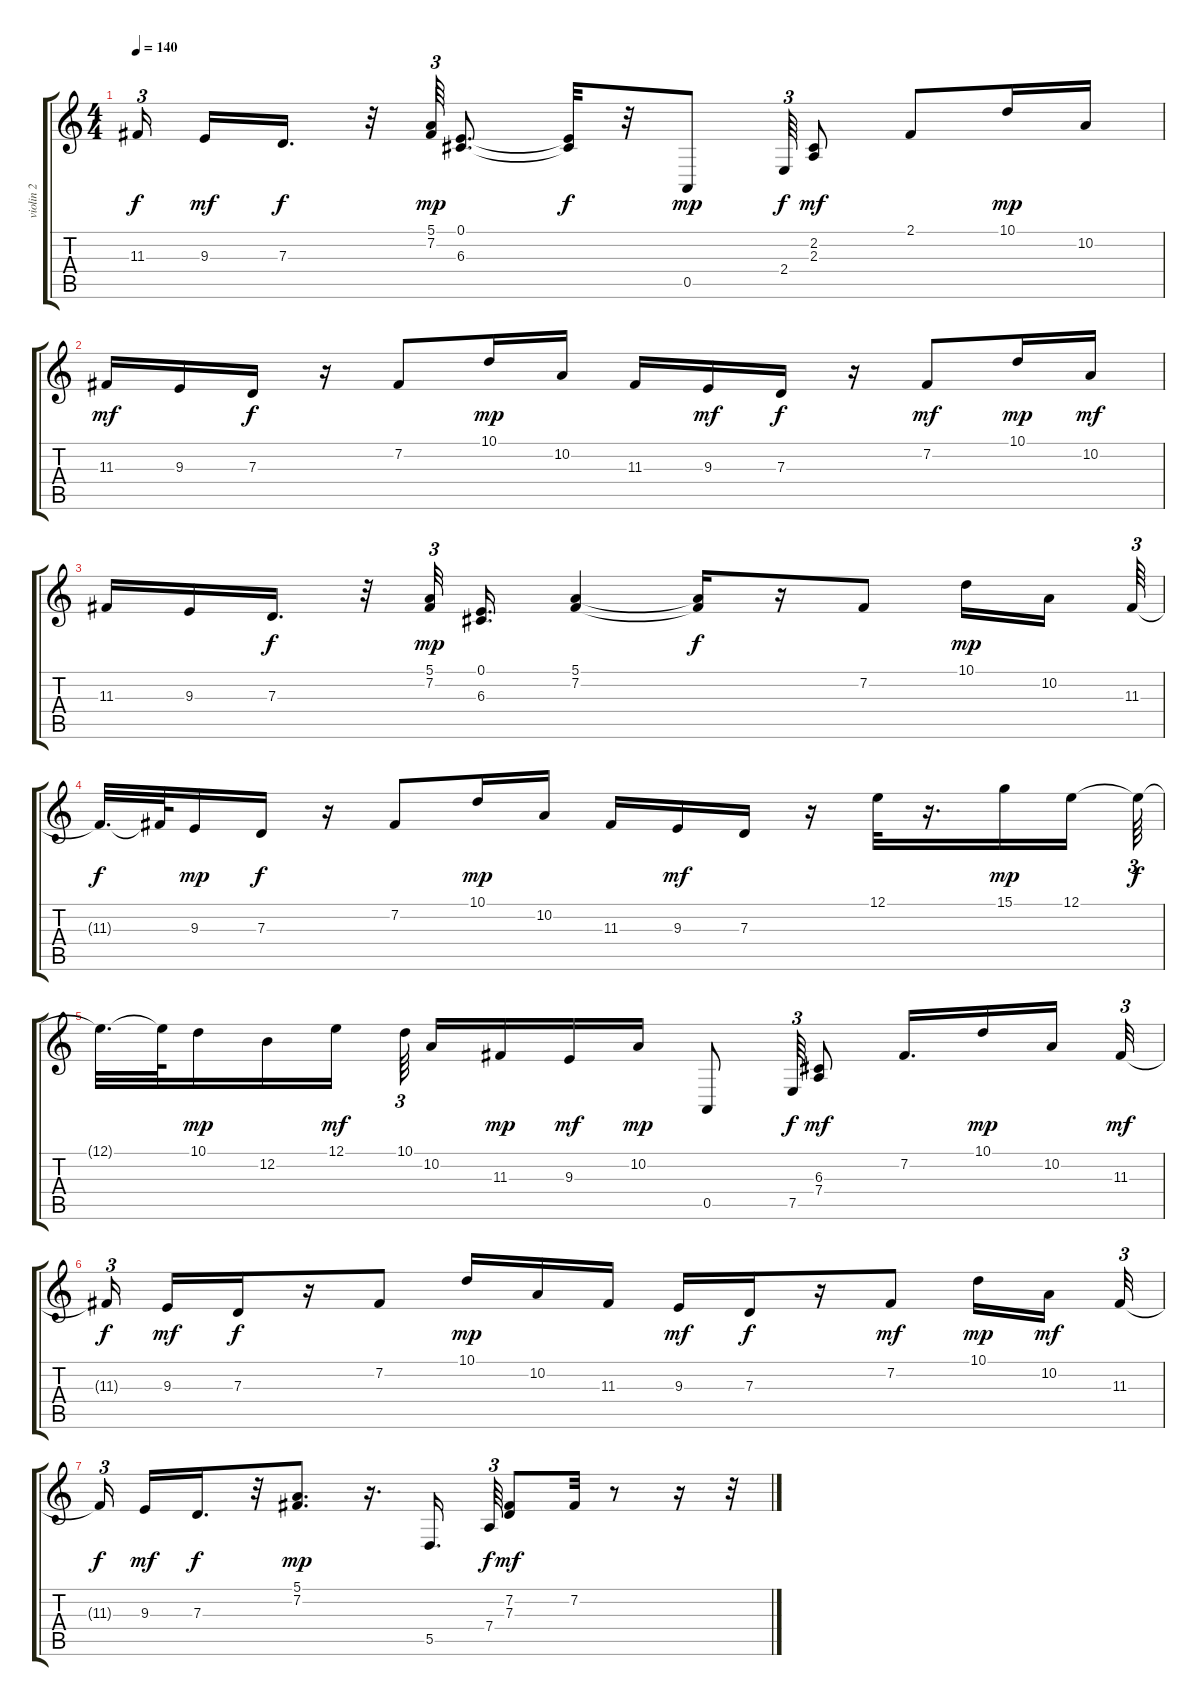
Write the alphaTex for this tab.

\track ("violin 2" "violin 2") {instrument violin}
\staff {score tabs}
\tuning (E4 B3 G3 D3 A2 E2) {hide}
\ts (4 4)
\tempo 140
\clef g2
\ks c
11.3{t}.16{tu (3 2) dy f beam splitsecondary} 9.3.16{dy mf} 7.3.16{d dy f} r.32 (5.1 7.2).64{tu (3 2) dy mp} (0.1 6.3).8{d} (0.1{t} 6.3{t}).32{dy f} r.32 0.5.8{dy mp instrument acousticguitarsteel} 2.4.64{tu (3 2) dy f} (2.2 2.3).8{dy mf} 2.1.8{instrument violin} 10.1.16{dy mp} 10.2.16 |
11.3.16{dy mf} 9.3.16 7.3.16{dy f} r.16 7.2.8 10.1.16{dy mp} 10.2.16 11.3.16 9.3.16{dy mf} 7.3.16{dy f} r.16 7.2.8{dy mf} 10.1.16{dy mp} 10.2.16{dy mf} |
11.3.16 9.3.16 7.3.16{d dy f} r.32 (5.1 7.2).32{tu (3 2) dy mp} (0.1 6.3).16{d} (5.1 7.2).4 (5.1{t} 7.2{t}).16{dy f} r.16 7.2.8 10.1.16{dy mp} 10.2.16{beam splitsecondary} 11.3.64{tu (3 2)} |
11.3{t}.32{d dy f} 11.3{t}.64 9.3.16{dy mp} 7.3.16{dy f} r.16 7.2.8 10.1.16{dy mp} 10.2.16 11.3.16 9.3.16{dy mf} 7.3.16 r.16 12.1.32 r.16{d} 15.1.16{dy mp} 12.1.16 12.1{t}.64{tu (3 2) dy f} |
12.1{t}.32{d} 12.1{t}.64 10.1.16{dy mp} 12.2.16 12.1.16{dy mf} 10.1.64{tu (3 2) beam splitsecondary} 10.2.16 11.3.16{dy mp} 9.3.16{dy mf} 10.2.16{dy mp} 0.5.8{instrument acousticguitarsteel} 7.5.64{tu (3 2) dy f} (6.3 7.4).8{dy mf} 7.2.16{d instrument violin} 10.1.16{dy mp volume 12} 10.2.16{beam splitsecondary} 11.3.32{tu (3 2) dy mf} |
11.3{t}.16{tu (3 2) dy f beam splitsecondary} 9.3.16{dy mf} 7.3.16{dy f} r.16 7.2.8 10.1.16{dy mp} 10.2.16 11.3.16 9.3.16{dy mf} 7.3.16{dy f} r.16 7.2.8{dy mf} 10.1.16{dy mp} 10.2.16{dy mf beam splitsecondary} 11.3.32{tu (3 2)} |
11.3{t}.16{tu (3 2) dy f beam splitsecondary} 9.3.16{dy mf} 7.3.16{d dy f} r.32 (5.1 7.2).8{d dy mp} r.16{d} 5.5.16{d instrument acousticguitarsteel beam splitsecondary} 7.4.64{tu (3 2) dy f} (7.2 7.3).8{dy mf} 7.2.32{instrument violin} r.8 r.16 r.32
